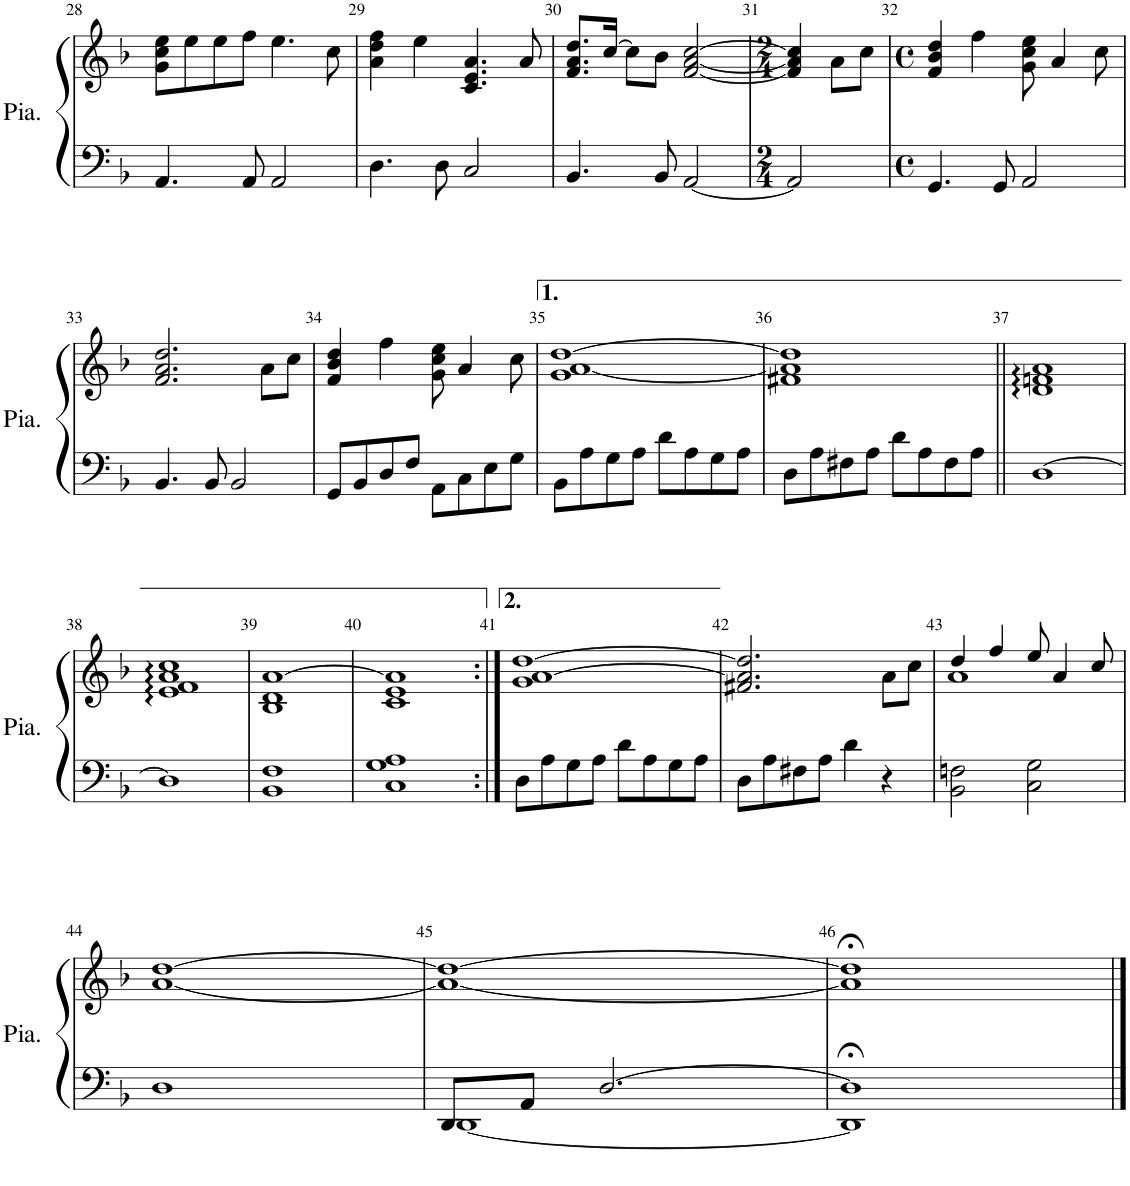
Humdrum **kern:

**kern	**kern
*part1	*part1
*staff2	*staff1
*I"Piano	*
*I'Pia.	*
!!LO:PB:g=z
*clefF4	*clefG2
*k[b-]	*k[b-]
*M4/4	*M4/4
*met(c)	*met(c)
=28	=28
4.AA/	8g\ 8cc\ 8ee\L
.	8ee\
.	8ee\
8AA/	8ff\J
2AA/	4.ee\
.	8cc\
=29	=29
4.D\	4a\ 4dd\ 4ff\
.	4ee\
8D\	.
2C/	4.c/ 4.e/ 4.a/
.	8a/
=30	=30
4.BB-/	8.f/ 8.a/ 8.dd/L
.	[16cc/Jk
.	8cc\L]
8BB-/	8b-\J
[2AA/	[2f/ [2a/ [2cc/
=31	=31
*M2/4	*M2/4
2AA/]	4f/] 4a/] 4cc/]
.	8a\L
.	8cc\J
=32	=32
*M4/4	*M4/4
*met(c)	*met(c)
4.GG/	4f/ 4b-/ 4dd/
.	4ff\
8GG/	.
2AA/	8g\ 8cc\ 8ee\
.	4a/
.	8cc\
!!LO:LB:g=z
=33	=33
4.BB-/	2.f/ 2.a/ 2.dd/
8BB-/	.
2BB-/	.
.	8a\L
.	8cc\J
=34	=34
8GG/L	4f/ 4b-/ 4dd/
8BB-/	.
8D/	4ff\
8F/J	.
8AA\L	8g\ 8cc\ 8ee\
8C\	4a/
8E\	.
8G\J	8cc\
=35	=35
8BB-\L	1g [1a [1dd
8A\	.
8G\	.
8A\J	.
8d\L	.
8A\	.
8G\	.
8A\J	.
=36	=36
8D\L	1f#X 1a] 1dd]
8A\	.
8F#X\	.
8A\J	.
8d\L	.
8A\	.
8F#\	.
8A\J	.
=37||	=37||
[1D	1d 1fn 1a
!!LO:LB:g=z
=38	=38
1D]	1e 1f 1a 1cc
=39	=39
1BB- 1F	1B- 1d [>1a
=40	=40
1C 1G 1A	1c 1e 1a]
=41:|!	=41:|!
8D\L	1g [>1a [1dd
8A\	.
8G\	.
8A\J	.
8d\L	.
8A\	.
8G\	.
8A\J	.
=42	=42
8D\L	2.f#X/ 2.a/] 2.dd/]
8A\	.
8F#X\	.
8A\J	.
4d\	.
4r	8a\L
.	8cc\J
=43	=43
*	*^
2BB-\ 2Fn\	4dd/	1a
.	4ff/	.
2C\ 2G\	8ee/	.
.	4a/	.
.	8cc/	.
*	*v	*v
!!LO:LB:g=z
=44	=44
1D	[1a [1dd
=45	=45
*^	*
8DD/L	[1DD	1a_ 1dd_
8AA/J	.	.
[2.D/	.	.
=46	=46	=46
1D;<]	1DD]	1a];< 1dd];<
*v	*v	*
==	==
*-	*-
